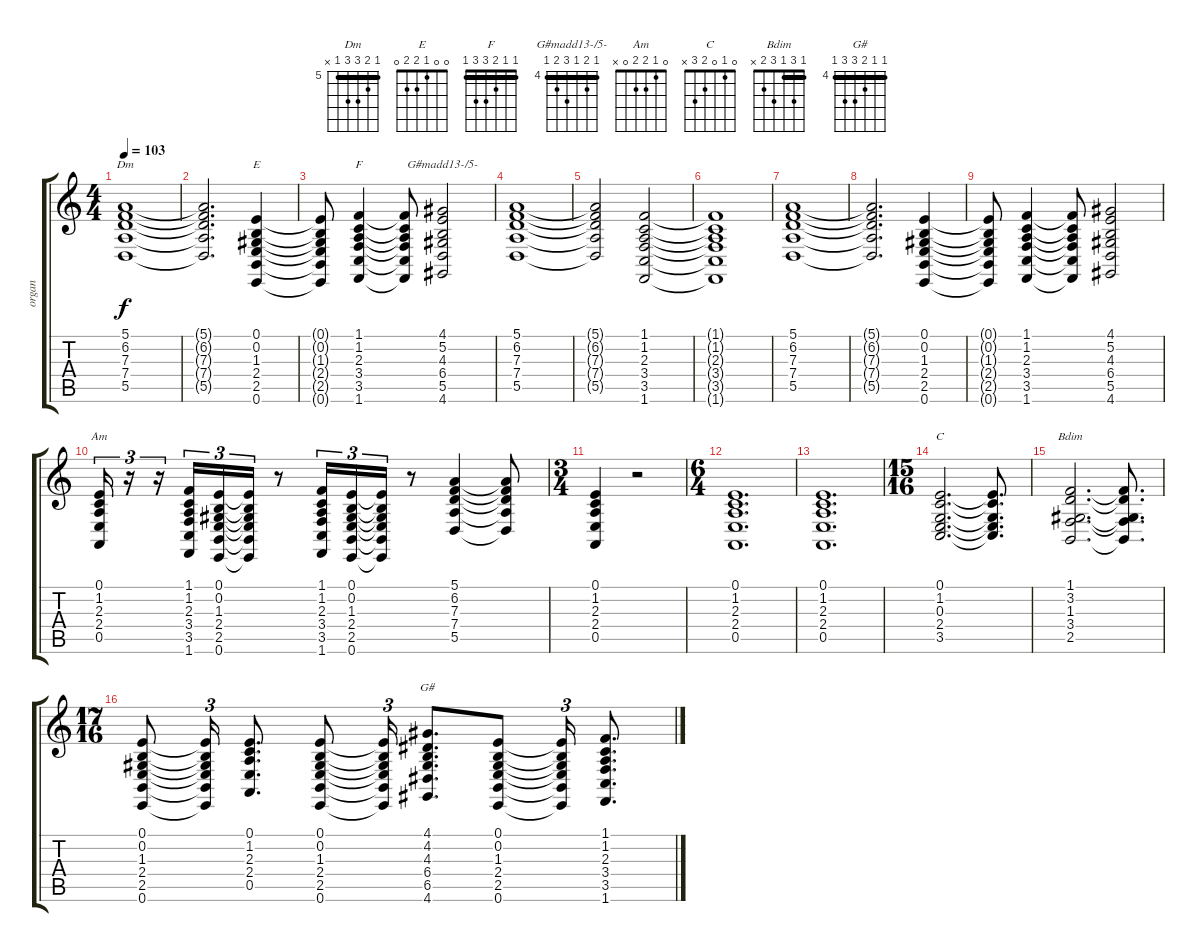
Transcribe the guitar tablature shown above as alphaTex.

\track ("organ" "organ") {instrument drawbarorgan}
\staff {score tabs}
\tuning (E4 B3 G3 D3 A2 E2) {hide}
\chord ("Dm" 5 6 7 7 5 x) {firstfret 5 barre 5}
\chord ("E" 0 0 1 2 2 0)
\chord ("F" 1 1 2 3 3 1) {barre 1}
\chord ("G#madd13-/5-" 4 5 4 6 5 4) {firstfret 4 barre 4}
\chord ("Am" 0 1 2 2 0 x)
\chord ("C" 0 1 0 2 3 x)
\chord ("Bdim" 1 3 1 3 2 x) {barre 1}
\chord ("G#" 4 4 5 6 6 4) {firstfret 4 barre 4}
\ts (4 4)
\tempo 103
\clef g2
\ks c
(5.1 6.2 7.3 7.4 5.5).1{ch "Dm" dy f} |
(5.1{t} 6.2{t} 7.3{t} 7.4{t} 5.5{t}).2{d} (0.1 0.2 1.3 2.4 2.5 0.6).4{ch "E"} |
(0.1{t} 0.2{t} 1.3{t} 2.4{t} 2.5{t} 0.6{t}).8 (1.1 1.2 2.3 3.4 3.5 1.6).4{ch "F"} (1.1{t} 1.2{t} 2.3{t} 3.4{t} 3.5{t} 1.6{t}).8 (4.1 5.2 4.3 6.4 5.5 4.6).2{ch "G#madd13-/5-"} |
(5.1 6.2 7.3 7.4 5.5).1 |
(5.1{t} 6.2{t} 7.3{t} 7.4{t} 5.5{t}).2 (1.1 1.2 2.3 3.4 3.5 1.6).2 |
(1.1{t} 1.2{t} 2.3{t} 3.4{t} 3.5{t} 1.6{t}).1 |
(5.1 6.2 7.3 7.4 5.5).1 |
(5.1{t} 6.2{t} 7.3{t} 7.4{t} 5.5{t}).2{d} (0.1 0.2 1.3 2.4 2.5 0.6).4 |
(0.1{t} 0.2{t} 1.3{t} 2.4{t} 2.5{t} 0.6{t}).8 (1.1 1.2 2.3 3.4 3.5 1.6).4 (1.1{t} 1.2{t} 2.3{t} 3.4{t} 3.5{t} 1.6{t}).8 (4.1 5.2 4.3 6.4 5.5 4.6).2 |
(0.1 1.2 2.3 2.4 0.5).16{tu (3 2) ch "Am"} r.16{tu (3 2)} r.16{tu (3 2)} (1.1 1.2 2.3 3.4 3.5 1.6).16{tu (3 2)} (0.1 0.2 1.3 2.4 2.5 0.6).16{tu (3 2)} (0.1{t} 0.2{t} 1.3{t} 2.4{t} 2.5{t} 0.6{t}).16{tu (3 2)} r.8 (1.1 1.2 2.3 3.4 3.5 1.6).16{tu (3 2)} (0.1 0.2 1.3 2.4 2.5 0.6).16{tu (3 2)} (0.1{t} 0.2{t} 1.3{t} 2.4{t} 2.5{t} 0.6{t}).16{tu (3 2)} r.8 (5.1 6.2 7.3 7.4 5.5).4 (5.1{t} 6.2{t} 7.3{t} 7.4{t} 5.5{t}).8 |
\ts (3 4)
(0.1 1.2 2.3 2.4 0.5).4 r.2 |
\ts (6 4)
(0.1 1.2 2.3 2.4 0.5).1{d} |
(0.1 1.2 2.3 2.4 0.5).1{d} |
\ts (15 16)
(0.1 1.2 0.3 2.4 3.5).2{d ch "C"} (0.1{t} 1.2{t} 0.3{t} 2.4{t} 3.5{t}).8{d} |
(1.1 3.2 1.3 3.4 2.5).2{d ch "Bdim"} (1.1{t} 3.2{t} 1.3{t} 3.4{t} 2.5{t}).8{d} |
\ts (17 16)
(0.1 0.2 1.3 2.4 2.5 0.6).8 (0.1{t} 0.2{t} 1.3{t} 2.4{t} 2.5{t} 0.6{t}).16{tu (3 2)} (0.1 1.2 2.3 2.4 0.5).8{d} (0.1 0.2 1.3 2.4 2.5 0.6).8 (0.1{t} 0.2{t} 1.3{t} 2.4{t} 2.5{t} 0.6{t}).16{tu (3 2)} (4.1 4.2 4.3 6.4 6.5 4.6).8{d ch "G#"} (0.1 0.2 1.3 2.4 2.5 0.6).8 (0.1{t} 0.2{t} 1.3{t} 2.4{t} 2.5{t} 0.6{t}).16{tu (3 2)} (1.1 1.2 2.3 3.4 3.5 1.6).8{d}
